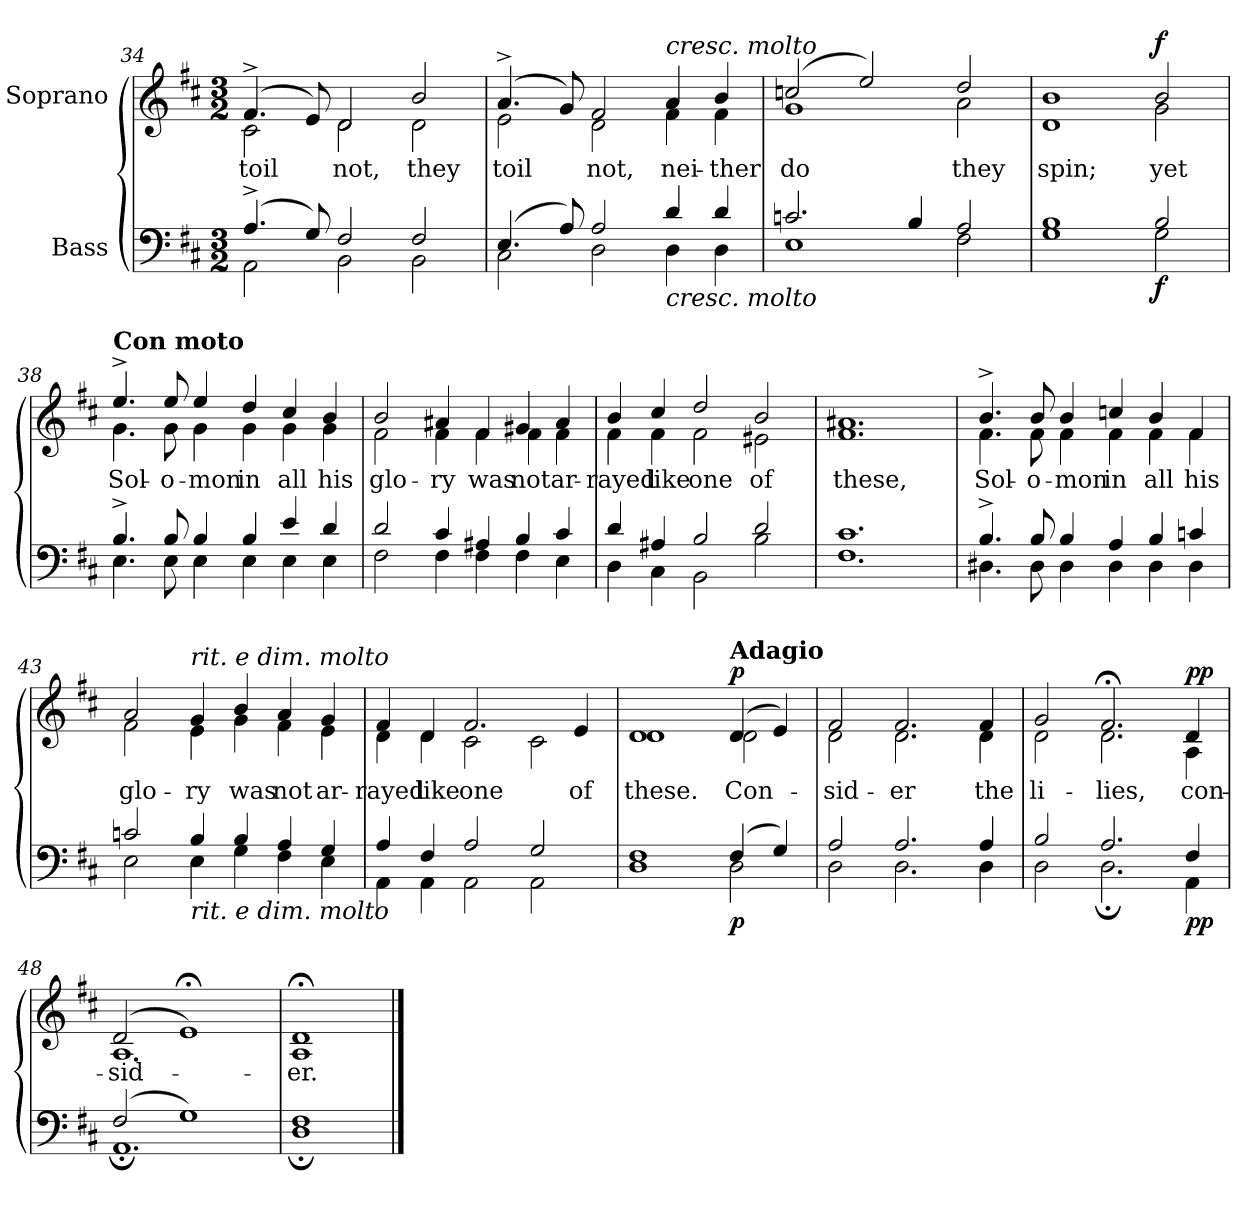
**kern	**dynam	**kern	**text	**dynam
*part2	*part2	*part1	*part1	*part1
*staff2	*staff2	*staff1	*staff1	*staff1
*I"Bass	*	*I"Soprano	*	*
*clefF4	*	*clefG2	*	*
*k[f#c#]	*	*k[f#c#]	*	*
*M3/2	*	*M3/2	*	*
=34	=34	=34	=34	=34
*^	*	*	*	*
!	!	!	!	!LO:LY:b	!
*	*	*	*^	*	*
(>4.A^/	2AA\	.	(>4.f#^>/	2c#\	toil	.
8G/)	.	.	8e/)	.	.	.
!	!	!	!	!	!LO:LY:b	!
2F#/	2BB\	.	2d/	2d\	not,	.
!	!	!	!	!	!LO:LY:b	!
2F#/	2BB\	.	2b/	2d\	they	.
=35	=35	=35	=35	=35	=35	=35
!	!	!	!	!	!LO:LY:b	!
(>4.E/	2C#\	.	(>4.a^/	2e\	toil	.
8A/)	.	.	8g/)	.	.	.
!	!	!	!	!	!LO:LY:b	!
2A/	2D\	.	2f#/	2d\	not,	.
!	!	!	!LO:TX:a:i:t=cresc. molto	!	!	!
!LO:TX:b:i:t=cresc. molto	!	!	!	!	!	!
!	!	!	!	!	!LO:LY:b	!
4d/	4D\	.	4a/	4f#\	nei-	.
!	!	!	!	!	!LO:LY:b	!
4d/	4D\	.	4b/	4f#\	-ther	.
=36	=36	=36	=36	=36	=36	=36
!	!	!	!	!	!LO:LY:b	!
2.cn/	1E	.	(>2ccn/	1g	do	.
.	.	.	2ee/)	.	.	.
4B/	.	.	.	.	.	.
!	!	!	!	!	!LO:LY:b	!
2A/	2F#\	.	2dd/	2a\	they	.
=37	=37	=37	=37	=37	=37	=37
!	!	!	!	!	!LO:LY:b	!
1B	1G	.	1b	1d	spin;	.
!	!	!LO:DY:b	!	!	!LO:LY:b	!LO:DY:a
2B/	2G\	f	2b/	2g\	yet	f
=38	=38	=38	=38	=38	=38	=38
!	!	!	!LO:TX:a:B:t=Con moto	!	!	!
!	!	!	!	!	!LO:LY:b	!
4.B^/	4.E\	.	4.ee^/	4.g\	Sol-	.
!	!	!	!	!	!LO:LY:b	!
8B/	8E\	.	8ee/	8g\	-o-	.
!	!	!	!	!	!LO:LY:b	!
4B/	4E\	.	4ee/	4g\	-mon	.
!	!	!	!	!	!LO:LY:b	!
4B/	4E\	.	4dd/	4g\	in	.
!	!	!	!	!	!LO:LY:b	!
4e/	4E\	.	4cc#/	4g\	all	.
!	!	!	!	!	!LO:LY:b	!
4d/	4E\	.	4b/	4g\	his	.
!!LO:LB:g=z	!!
=39	=39	=39	=39	=39	=39	=39
!	!	!	!	!	!LO:LY:b	!
2d/	2F#\	.	2b/	2f#\	glo-	.
!	!	!	!	!	!LO:LY:b	!
4c#/	4F#\	.	4a#X/	4f#\	-ry	.
!	!	!	!	!	!LO:LY:b	!
4A#X/	4F#\	.	4f#/	4f#\	was	.
!	!	!	!	!	!LO:LY:b	!
4B/	4F#\	.	4g#X/	4f#\	not	.
!	!	!	!	!	!LO:LY:b	!
4c#/	4E\	.	4a#/	4f#\	ar-	.
=40	=40	=40	=40	=40	=40	=40
!	!	!	!	!	!LO:LY:b	!
4d/	4D\	.	4b/	4f#\	-rayed	.
!	!	!	!	!	!LO:LY:b	!
4A#X/	4C#\	.	4cc#/	4f#\	like	.
!	!	!	!	!	!LO:LY:b	!
2B/	2BB\	.	2dd/	2f#\	one	.
!	!	!	!	!	!LO:LY:b	!
2d/	2B\	.	2b/	2e#X\	of	.
=41	=41	=41	=41	=41	=41	=41
!	!	!	!	!	!LO:LY:b	!
1.c#	1.F#	.	1.a#X	1.f#	these,	.
=42	=42	=42	=42	=42	=42	=42
!	!	!	!	!	!LO:LY:b	!
4.B^/	4.D#X\	.	4.b^/	4.f#\	Sol-	.
!	!	!	!	!	!LO:LY:b	!
8B/	8D#\	.	8b/	8f#\	-o-	.
!	!	!	!	!	!LO:LY:b	!
4B/	4D#\	.	4b/	4f#\	-mon	.
!	!	!	!	!	!LO:LY:b	!
4A/	4D#\	.	4ccn/	4f#\	in	.
!	!	!	!	!	!LO:LY:b	!
4B/	4D#\	.	4b/	4f#\	all	.
!	!	!	!	!	!LO:LY:b	!
4cn/	4D#\	.	4f#/	4f#\	his	.
=43	=43	=43	=43	=43	=43	=43
!	!	!	!	!	!LO:LY:b	!
2cn/	2E\	.	2a/	2f#\	glo-	.
!	!	!	!LO:TX:a:i:t=rit. e dim. molto	!	!	!
!LO:TX:b:i:t=rit. e dim. molto	!	!	!	!	!	!
!	!	!	!	!	!LO:LY:b	!
4B/	4E\	.	4g/	4e\	-ry	.
!	!	!	!	!	!LO:LY:b	!
4B/	4G\	.	4b/	4g\	was	.
!	!	!	!	!	!LO:LY:b	!
4A/	4F#\	.	4a/	4f#\	not	.
!	!	!	!	!	!LO:LY:b	!
4G/	4E\	.	4g/	4e\	ar-	.
!!LO:LB:g=z	!!
=44	=44	=44	=44	=44	=44	=44
!	!	!	!	!	!LO:LY:b	!
4A/	4AA\	.	4f#/	4d\	-rayed	.
!	!	!	!	!	!LO:LY:b	!
4F#/	4AA\	.	4d/	4d\	like	.
!	!	!	!	!	!LO:LY:b	!
2A/	2AA\	.	2.f#/	2c#\	one	.
2G/	2AA\	.	.	2c#\	.	.
!	!	!	!	!	!LO:LY:b	!
.	.	.	4e/	.	of	.
=45	=45	=45	=45	=45	=45	=45
!	!	!	!	!	!LO:LY:b	!
1F#	1D	.	1d	1d	these.	.
!	!	!	!LO:TX:a:B:t=Adagio	!	!	!
!	!	!LO:DY:b	!	!	!LO:LY:b	!LO:DY:a
(>4F#/	2D\	p	(>4d/	2d\	Con-	p
4G/)	.	.	4e/)	.	.	.
=46	=46	=46	=46	=46	=46	=46
!	!	!	!	!	!LO:LY:b	!
2A/	2D\	.	2f#/	2d\	-sid-	.
!	!	!	!	!	!LO:LY:b	!
2.A/	2.D\	.	2.f#/	2.d\	-er	.
!	!	!	!	!	!LO:LY:b	!
4A/	4D\	.	4f#/	4d\	the	.
=47	=47	=47	=47	=47	=47	=47
!	!	!	!	!	!LO:LY:b	!
2B/	2D\	.	2g/	2d\	li-	.
!	!	!	!	!	!LO:LY:b	!
2.A/	2.D;\	.	2.f#;</	2.d\	-lies,	.
!	!	!LO:DY:b	!	!	!LO:LY:b	!LO:DY:a
4F#/	4AA\	pp	4d/	4A\	con-	pp
=48	=48	=48	=48	=48	=48	=48
!	!	!	!	!	!LO:LY:b	!
(>2F#/	1.AA;	.	(>2d/	1.A	-sid-	.
1G)	.	.	1e;<)	.	.	.
=49	=49	=49	=49	=49	=49	=49
!	!	!	!	!	!LO:LY:b	!
1F#	1D;	.	1d;<	1A	-er.	.
*v	*v	*	*	*	*	*
*	*	*v	*v	*	*
==	==	==	==	==
*-	*-	*-	*-	*-
